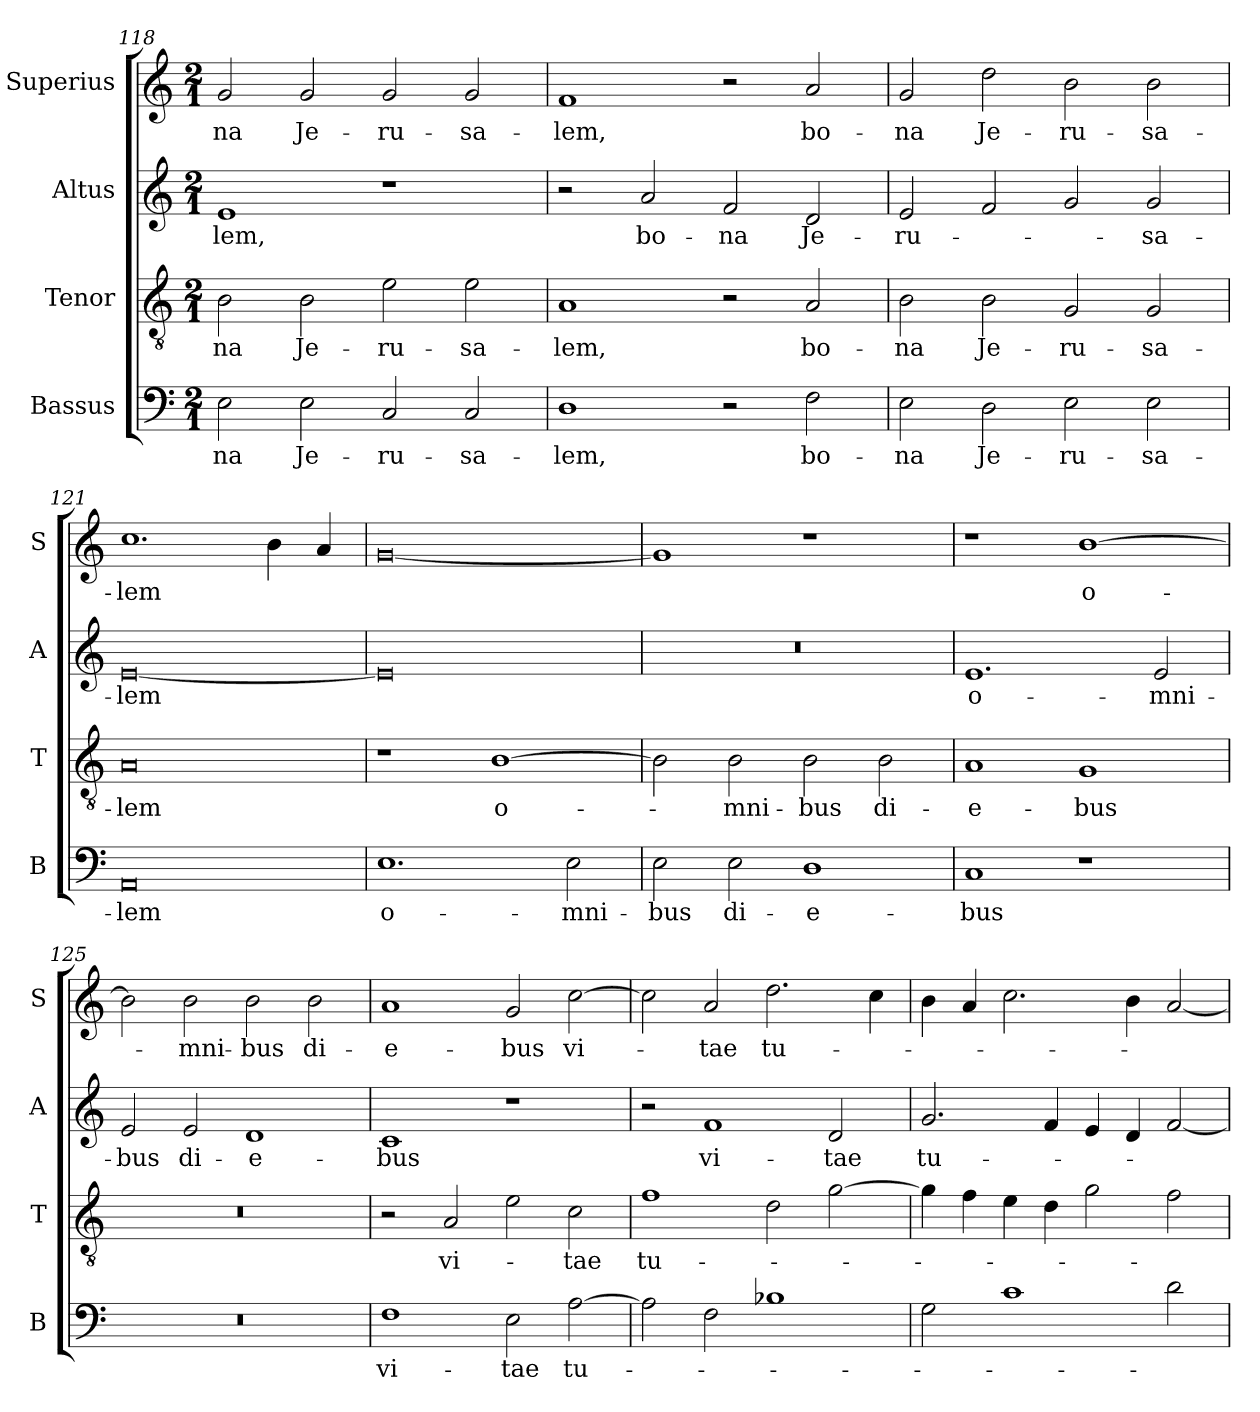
**kern	**text	**kern	**text	**kern	**text	**kern	**text
*part4	*part4	*part3	*part3	*part2	*part2	*part1	*part1
*staff4	*staff4	*staff3	*staff3	*staff2	*staff2	*staff1	*staff1
*I"Bassus	*	*I"Tenor	*	*I"Altus	*	*I"Superius	*
*I'B	*	*I'T	*	*I'A	*	*I'S	*
*clefF4	*	*clefGv2	*	*clefG2	*	*clefG2	*
*k[]	*	*k[]	*	*k[]	*	*k[]	*
*C:	*	*C:	*	*C:	*	*C:	*
*M2/1	*	*M2/1	*	*M2/1	*	*M2/1	*
=118	=118	=118	=118	=118	=118	=118	=118
2E	-na	2B	-na	1e	-lem,	2g	-na
2E	Je-	2B	Je-	.	.	2g	Je-
2C	-ru-	2e	-ru-	1r	.	2g	-ru-
2C	-sa-	2e	-sa-	.	.	2g	-sa-
=119	=119	=119	=119	=119	=119	=119	=119
1D	-lem,	1A	-lem,	2r	.	1f	-lem,
.	.	.	.	2a	bo-	.	.
2r	.	2r	.	2f	-na	2r	.
2F	bo-	2A	bo-	2d	Je-	2a	bo-
=120	=120	=120	=120	=120	=120	=120	=120
2E	-na	2B	-na	2e	-ru-	2g	-na
2D	Je-	2B	Je-	2f	.	2dd	Je-
2E	-ru-	2G	-ru-	2g	.	2b	-ru-
2E	-sa-	2G	-sa-	2g	-sa-	2b	-sa-
=121	=121	=121	=121	=121	=121	=121	=121
0AA	-lem	0A	-lem	[0e	-lem	1.cc	-lem
.	.	.	.	.	.	4b	.
.	.	.	.	.	.	4a	.
=122	=122	=122	=122	=122	=122	=122	=122
1.E	o-	1r	.	0e]	.	[0g	.
.	.	[1B	o-	.	.	.	.
2E	-mni-	.	.	.	.	.	.
=123	=123	=123	=123	=123	=123	=123	=123
2E	-bus	2B]	.	0r	.	1g]	.
2E	di-	2B	-mni-	.	.	.	.
1D	-e-	2B	-bus	.	.	1r	.
.	.	2B	di-	.	.	.	.
=124	=124	=124	=124	=124	=124	=124	=124
1C	-bus	1A	-e-	1.e	o-	1r	.
1r	.	1G	-bus	.	.	[1b	o-
.	.	.	.	2e	-mni-	.	.
=125	=125	=125	=125	=125	=125	=125	=125
0r	.	0r	.	2e	-bus	2b]	.
.	.	.	.	2e	di-	2b	-mni-
.	.	.	.	1d	-e-	2b	-bus
.	.	.	.	.	.	2b	di-
=126	=126	=126	=126	=126	=126	=126	=126
1F	vi-	2r	.	1c	-bus	1a	-e-
.	.	2A	vi-	.	.	.	.
2E	-tae	2e	.	1r	.	2g	-bus
[2A	tu-	2c	-tae	.	.	[2cc	vi-
=127	=127	=127	=127	=127	=127	=127	=127
2A]	.	1f	tu-	2r	.	2cc]	.
2F	.	.	.	1f	vi-	2a	-tae
1B-X	.	2d	.	.	.	2.dd	tu-
.	.	[2g	.	2d	-tae	.	.
.	.	.	.	.	.	4cc	.
=128	=128	=128	=128	=128	=128	=128	=128
2G	.	4g]	.	2.g	tu-	4b	.
.	.	4f	.	.	.	4a	.
1c	.	4e	.	.	.	2.cc	.
.	.	4d	.	4f	.	.	.
.	.	2g	.	4e	.	.	.
.	.	.	.	4d	.	4b	.
2d	.	2f	.	[2f	.	[2a	.
=	=	=	=	=	=	=	=
*-	*-	*-	*-	*-	*-	*-	*-
